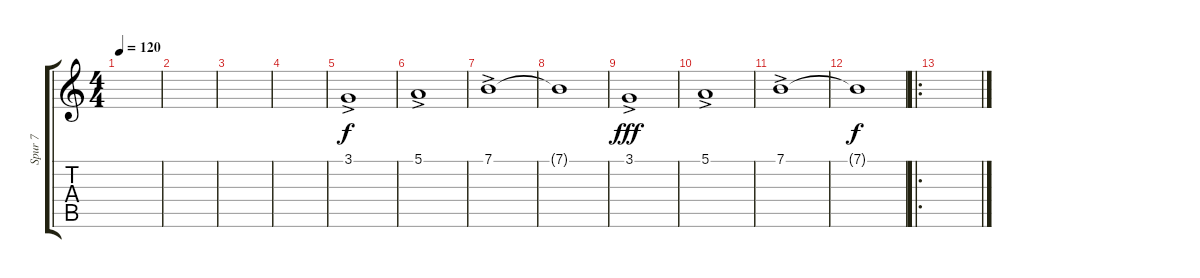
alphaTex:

\track ("Spur 7" "Spur 7") {instrument pad4choir}
\staff {score tabs}
\tuning (E4 B3 G3 D3 A2 E2) {hide}
\ts (4 4)
\tempo 120
\clef g2
\ks c
|
|
|
|
3.1{ac}.1 |
5.1{ac}.1 |
7.1{ac}.1 |
7.1{t}.1{dy f} |
3.1{ac}.1{dy fff} |
5.1{ac}.1 |
7.1{ac}.1 |
7.1{t}.1{dy f} |
\ro
